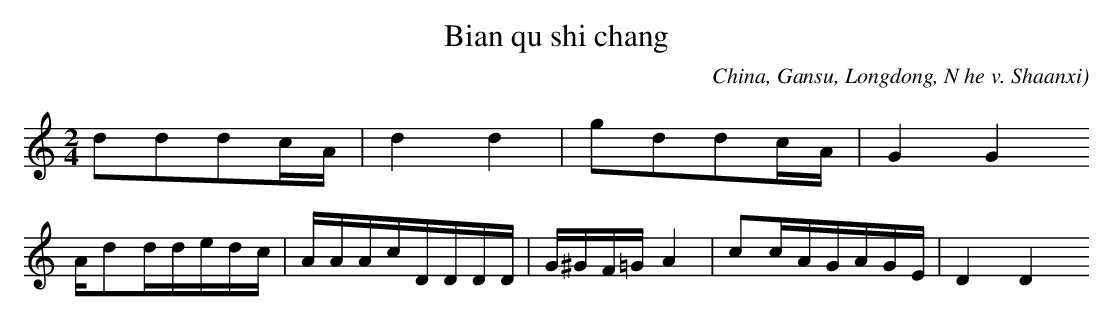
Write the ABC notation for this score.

X:1
T: Bian qu shi chang
O: China, Gansu, Longdong, Nhe v. Shaanxi)
M: 2/4
L: 1/16
K: C
d2d2d2cA | d4d4 | g2d2d2cA | G4G4
Ad2ddedc | AAAcDDDD | G^GF=GA4 | c2cAGAGE | D4D4
